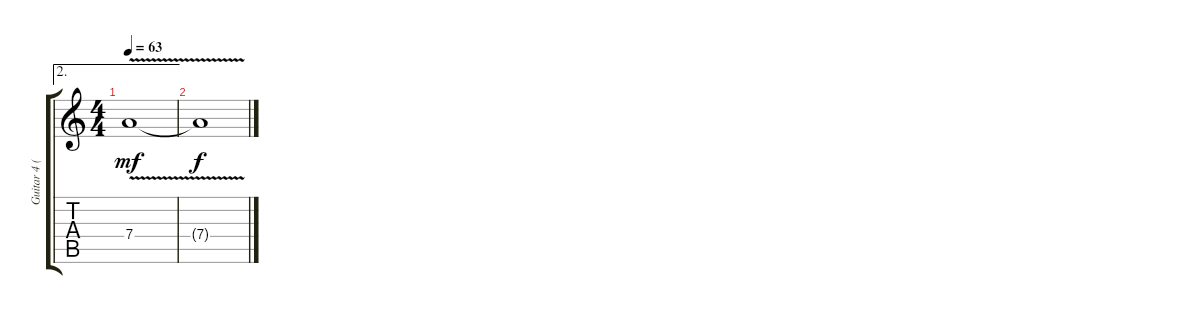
\track ("Guitar 4 (Acoustic)" "Guitar 4 (") {instrument acousticguitarsteel}
\staff {score tabs}
\tuning (E4 B3 G3 D3 A2 D2) {hide}
\ae 2
\ts (4 4)
\tempo 63
\clef g2
\ks c
7.4{v}.1{dy mf} |
7.4{t}.1{dy f}
